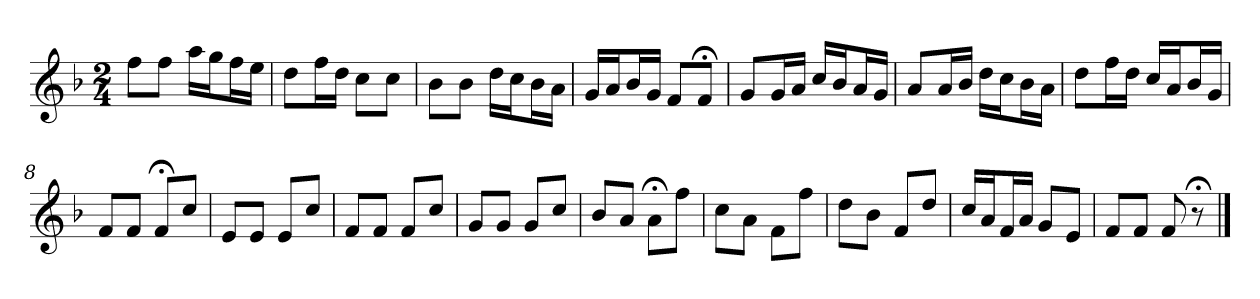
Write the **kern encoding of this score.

**kern
*part1
*staff1
*k[b-]
*F:
*M2/4
*MM120
=1
8ffL
8ffJ
16aaLL
16ggJ
16ffL
16eeJJ
=2
8ddL
16ffL
16ddJJ
8ccL
8ccJ
=3
8b-L
8b-J
16ddLL
16ccJ
16b-L
16aJJ
=4
16gLL
16aJ
16b-L
16gJJ
8fL
8f;<J
=5
8gL
16gL
16aJJ
16ccLL
16b-J
16aL
16gJJ
=6
8aL
16aL
16b-JJ
16ddLL
16ccJ
16b-L
16aJJ
=7
8ddL
16ffL
16ddJJ
16ccLL
16aJ
16b-L
16gJJ
=8
8fL
8fJ
8f;<L
8ccJ
=9
8eL
8eJ
8eL
8ccJ
=10
8fL
8fJ
8fL
8ccJ
=11
8gL
8gJ
8gL
8ccJ
=12
8b-L
8aJ
8a;<L
8ffJ
=13
8ccL
8aJ
8fL
8ffJ
=14
8ddL
8b-J
8fL
8ddJ
=15
16ccLL
16aJ
16fL
16aJJ
8gL
8eJ
=16
8fL
8fJ
8f
8r;<
==
*-
